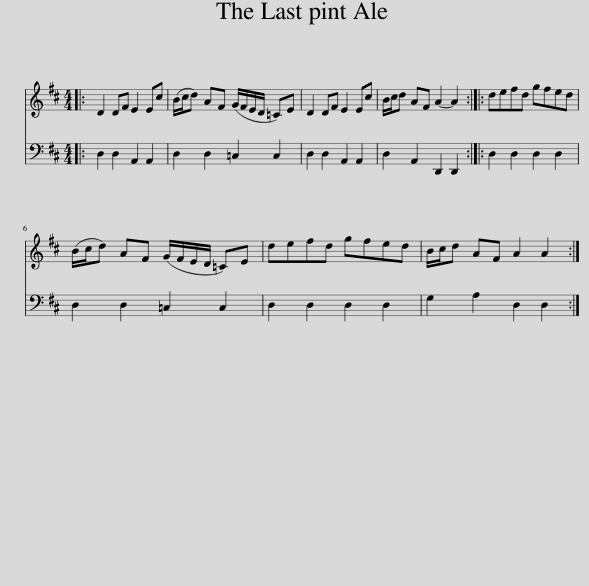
X:1
%%score 1 2
L:1/8
M:4/4
I:linebreak $
K:D
V:1 treble
V:2 bass
V:1
|: D2 DF E2 Ec | (B/c/d) AF (G/F/E/D/ =C)E | D2 DF E2 Ec | B/c/d AF A2- A2 :: defd gfed |$ %5
 (B/c/d) AF (G/F/E/D/ =C)E | defd gfed | B/c/d AF A2 A2 :| %8
V:2
|: D,2 D,2 A,,2 A,,2 | D,2 D,2 =C,2 C,2 | D,2 D,2 A,,2 A,,2 | D,2 A,,2 D,,2 D,,2 :: D,2 D,2 D,2 D,2 |$ %5
 D,2 D,2 =C,2 C,2 | D,2 D,2 D,2 D,2 | G,2 A,2 D,2 D,2 :| %8
